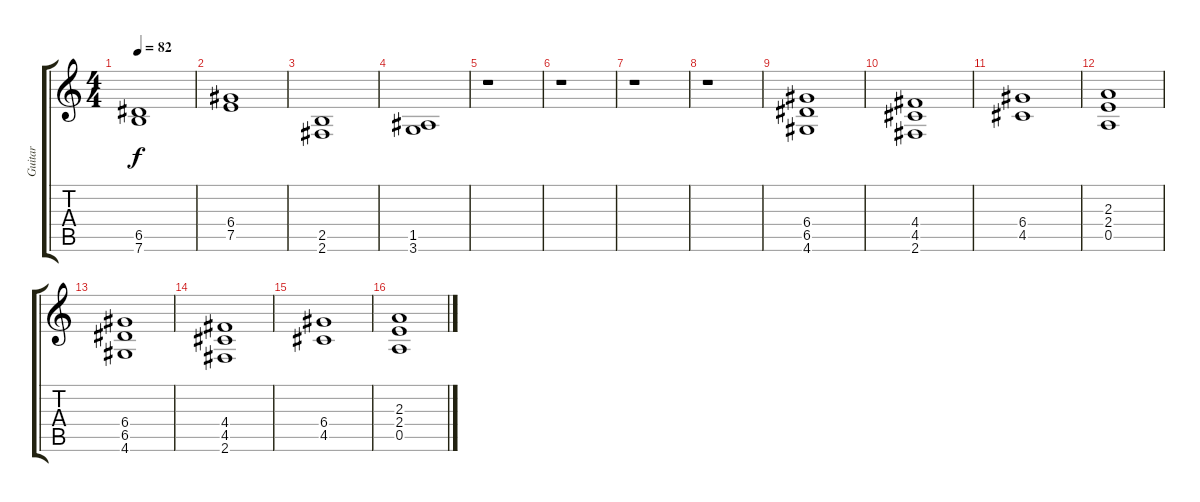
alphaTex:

\track ("Guitar" "Guitar") {instrument distortionguitar}
\staff {score tabs}
\tuning (E4 B3 G3 D3 A2 E2) {hide}
\ts (4 4)
\tempo 82
\clef g2
\ks c
(6.5 7.6).1{dy f} |
(6.4 7.5).1 |
(2.5 2.6).1 |
(1.5 3.6).1 |
r.1 |
r.1 |
r.1 |
r.1 |
(6.4 6.5 4.6).1 |
(4.4 4.5 2.6).1 |
(6.4 4.5).1 |
(2.3 2.4 0.5).1 |
(6.4 6.5 4.6).1 |
(4.4 4.5 2.6).1 |
(6.4 4.5).1 |
(2.3 2.4 0.5).1
